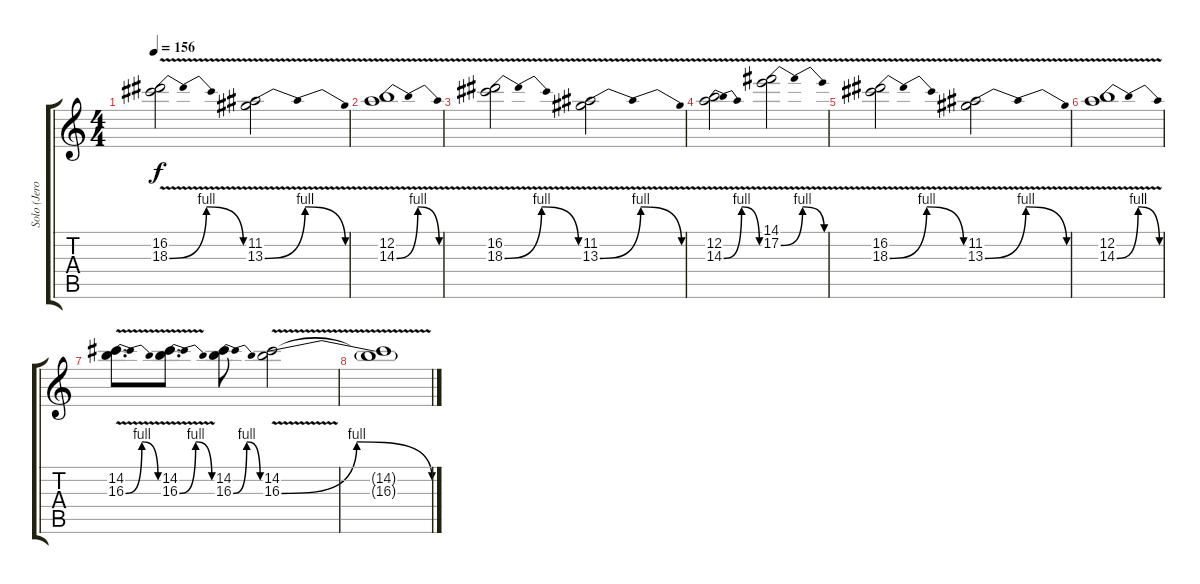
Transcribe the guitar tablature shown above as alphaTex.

\track ("Solo (Jero)" "Solo (Jero") {instrument distortionguitar}
\staff {score tabs}
\tuning (E4 B3 G3 D3 A2 E2) {hide}
\ts (4 4)
\tempo 156
\clef g2
\ks c
(16.2 18.3{be (bendrelease 0 0 15 4 55 4 60 0) v}).2{dy f} (11.2 13.3{be (bendrelease 0 0 15 4 55 4 60 0) v}).2 |
(12.2 14.3{be (bendrelease 0 0 7 4 57 4 60 0) v}).1 |
(16.2 18.3{be (bendrelease 0 0 15 4 55 4 60 0) v}).2 (11.2 13.3{be (bendrelease 0 0 15 4 55 4 60 0) v}).2 |
(12.2 14.3{be (bendrelease 0 0 15 4 55 4 60 0) v}).2 (14.1 17.2{be (bendrelease 0 0 15 4 55 4 60 0) v}).2 |
(16.2 18.3{be (bendrelease 0 0 15 4 55 4 60 0) v}).2 (11.2 13.3{be (bendrelease 0 0 15 4 55 4 60 0) v}).2 |
(12.2 14.3{be (bendrelease 0 0 7 4 57 4 60 0) v}).1 |
(14.2 16.3{be (bendrelease 0 0 15 4 55 4 60 0) v}).8{d} (14.2 16.3{be (bendrelease 0 0 15 4 55 4 60 0) v}).8{d} (14.2 16.3{be (bendrelease 0 0 15 4 55 4 60 0)}).8 (14.2 16.3{be (bendrelease 0 0 3 4 57 4 60 0) v}).2 |
(14.2{t} 16.3{t}).1
